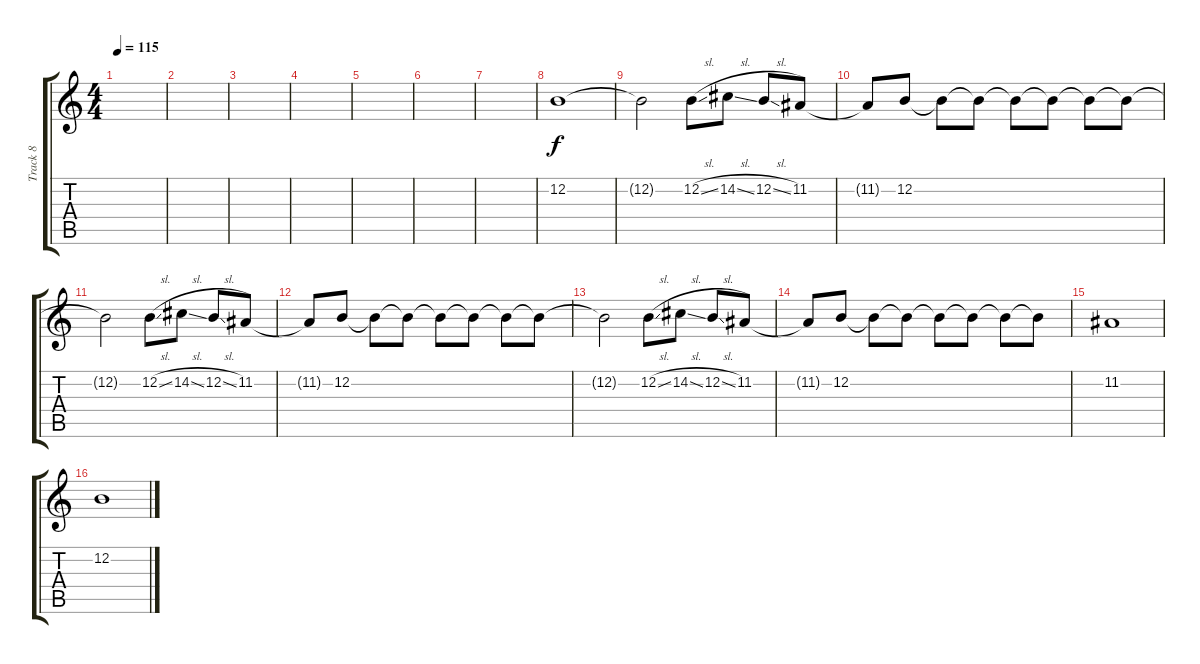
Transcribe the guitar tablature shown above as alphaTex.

\track ("Track 8" "Track 8") {instrument choiraahs}
\staff {score tabs}
\tuning (E4 B3 G3 D3 A2 E2) {hide}
\ts (4 4)
\tempo 115
\clef g2
\ks c
|
|
|
|
|
|
|
12.2.1{dy f} |
12.2{t}.2 12.2{sl}.8 14.2{sl}.8 12.2{sl}.8 11.2.8 |
11.2{t}.8 12.2.8 12.2{t}.8 12.2{t}.8 12.2{t}.8 12.2{t}.8 12.2{t}.8 12.2{t}.8 |
12.2{t}.2 12.2{sl}.8 14.2{sl}.8 12.2{sl}.8 11.2.8 |
11.2{t}.8 12.2.8 12.2{t}.8 12.2{t}.8 12.2{t}.8 12.2{t}.8 12.2{t}.8 12.2{t}.8 |
12.2{t}.2 12.2{sl}.8 14.2{sl}.8 12.2{sl}.8 11.2.8 |
11.2{t}.8 12.2.8 12.2{t}.8 12.2{t}.8 12.2{t}.8 12.2{t}.8 12.2{t}.8 12.2{t}.8 |
11.2.1 |
12.2.1
